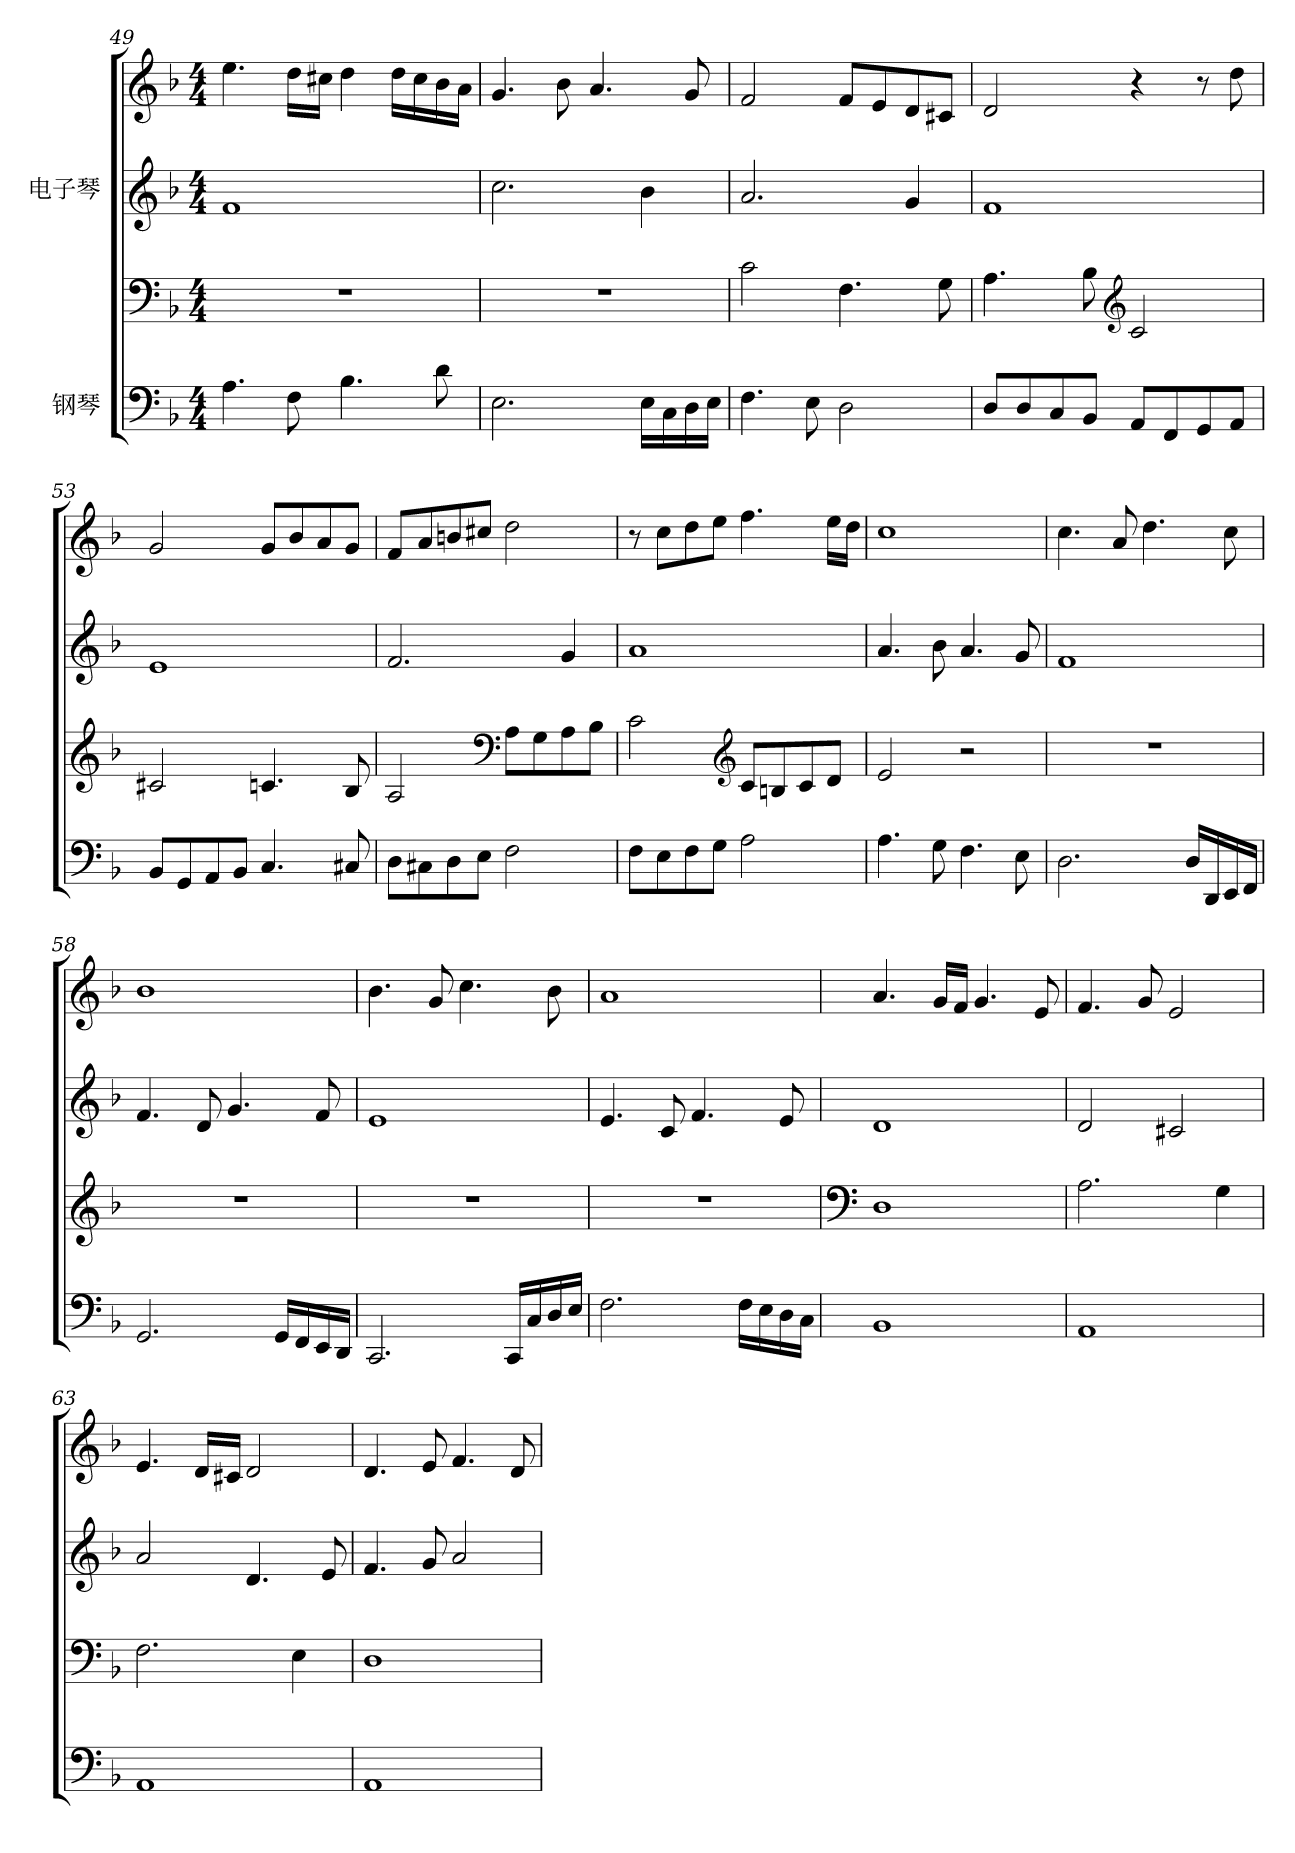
**kern	**kern	**kern	**kern
*part2	*part2	*part1	*part1
*staff4	*staff3	*staff2	*staff1
*I"钢琴	*	*I"电子琴	*
*clefF4	*clefF4	*clefG2	*clefG2
*k[b-]	*k[b-]	*k[b-]	*k[b-]
*M4/4	*M4/4	*M4/4	*M4/4
=49	=49	=49	=49
4.A\	1r	1f	4.ee\
8F\	.	.	16dd\LL
.	.	.	16cc#X\JJ
4.B-\	.	.	4dd\
.	.	.	16dd\LL
.	.	.	16cc#\
8d\	.	.	16b-\
.	.	.	16a\JJ
=50	=50	=50	=50
2.E\	1r	2.cc\	4.g/
.	.	.	8b-\
.	.	.	4.a/
16E\LL	.	4b-\	.
16C\	.	.	.
16D\	.	.	8g/
16E\JJ	.	.	.
=51	=51	=51	=51
4.F\	2c\	2.a/	2f/
8E\	.	.	.
2D\	4.F\	.	8f/L
.	.	.	8e/
.	.	4g/	8d/
.	8G\	.	8c#X/J
!!LO:LB:g=z
=52	=52	=52	=52
8D/L	4.A\	1f	2d/
8D/	.	.	.
8C/	.	.	.
8BB-/J	8B-\	.	.
*	*clefG2	*	*
8AA/L	2c/	.	4r
8FF/	.	.	.
8GG/	.	.	8r
8AA/J	.	.	8dd\
=53	=53	=53	=53
8BB-/L	2c#X/	1e	2g/
8GG/	.	.	.
8AA/	.	.	.
8BB-/J	.	.	.
4.C/	4.cn/	.	8g/L
.	.	.	8b-/
.	.	.	8a/
8C#X/	8B-/	.	8g/J
=54	=54	=54	=54
8D\L	2A/	2.f/	8f/L
8C#X\	.	.	8a/
8D\	.	.	8bn/
8E\J	.	.	8cc#X/J
*	*clefF4	*	*
2F\	8A\L	.	2dd\
.	8G\	.	.
.	8A\	4g/	.
.	8B-\J	.	.
!!LO:PB:g=z
=55	=55	=55	=55
8F\L	2c\	1a	8r
8E\	.	.	8cc\L
8F\	.	.	8dd\
8G\J	.	.	8ee\J
*	*clefG2	*	*
2A\	8c/L	.	4.ff\
.	8Bn/	.	.
.	8c/	.	.
.	8d/J	.	16ee\LL
.	.	.	16dd\JJ
=56	=56	=56	=56
4.A\	2e/	4.a/	1cc
8G\	.	8b-\	.
4.F\	2r	4.a/	.
8E\	.	8g/	.
=57	=57	=57	=57
2.D\	1r	1f	4.cc\
.	.	.	8a/
.	.	.	4.dd\
16D/LL	.	.	.
16DD/	.	.	.
16EE/	.	.	8cc\
16FF/JJ	.	.	.
=58	=58	=58	=58
2.GG/	1r	4.f/	1b-
.	.	8d/	.
.	.	4.g/	.
16GG/LL	.	.	.
16FF/	.	.	.
16EE/	.	8f/	.
16DD/JJ	.	.	.
!!LO:LB:g=z
=59	=59	=59	=59
2.CC/	1r	1e	4.b-\
.	.	.	8g/
.	.	.	4.cc\
16CC/LL	.	.	.
16C/	.	.	.
16D/	.	.	8b-\
16E/JJ	.	.	.
=60	=60	=60	=60
2.F\	1r	4.e/	1a
.	.	8c/	.
.	.	4.f/	.
16F\LL	.	.	.
16E\	.	.	.
16D\	.	8e/	.
16C\JJ	.	.	.
=61	=61	=61	=61
*	*clefF4	*	*
1BB-	1D	1d	4.a/
.	.	.	16g/LL
.	.	.	16f/JJ
.	.	.	4.g/
.	.	.	8e/
=62	=62	=62	=62
1AA	2.A\	2d/	4.f/
.	.	.	8g/
.	.	2c#X/	2e/
.	4G\	.	.
=63	=63	=63	=63
1AA	2.F\	2a/	4.e/
.	.	.	16d/LL
.	.	.	16c#X/JJ
.	.	4.d/	2d/
.	4E\	.	.
.	.	8e/	.
!!LO:LB:g=z
=64	=64	=64	=64
1AA	1D	4.f/	4.d/
.	.	8g/	8e/
.	.	2a/	4.f/
.	.	.	8d/
=	=	=	=
*-	*-	*-	*-
